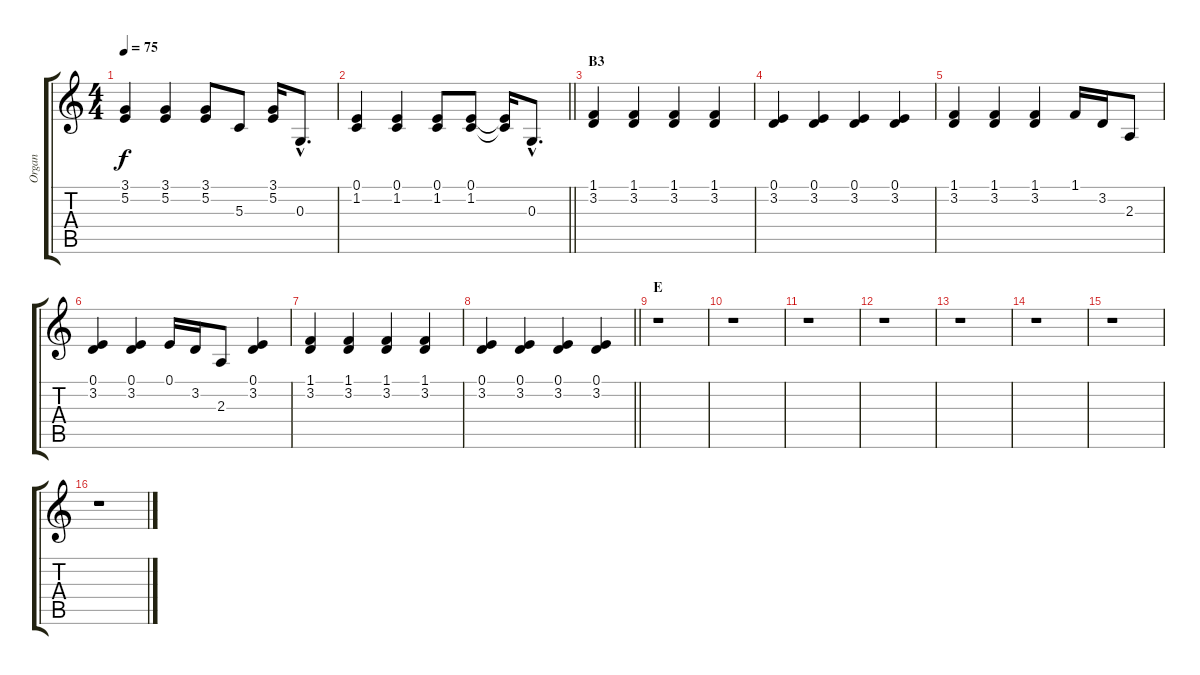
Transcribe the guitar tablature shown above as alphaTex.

\track ("Organ" "Organ") {instrument drawbarorgan}
\staff {score tabs}
\tuning (E4 B3 G3 D3 A2 E2) {hide}
\ts (4 4)
\tempo 75
\clef g2
\ks c
(3.1 5.2).4{dy f} (3.1 5.2).4 (3.1 5.2).8 5.3.8 (3.1 5.2).16 0.3{hac}.8{d} |
\barLineRight lightlight
(0.1 1.2).4 (0.1 1.2).4 (0.1 1.2).8 (0.1 1.2).8 (0.1{t} 1.2{t}).16 0.3{hac}.8{d} |
\section ("" "B3")
(1.1 3.2).4 (1.1 3.2).4 (1.1 3.2).4 (1.1 3.2).4 |
(0.1 3.2).4 (0.1 3.2).4 (0.1 3.2).4 (0.1 3.2).4 |
(1.1 3.2).4 (1.1 3.2).4 (1.1 3.2).4 1.1.16 3.2.16 2.3.8 |
(0.1 3.2).4 (0.1 3.2).4 0.1.16 3.2.16 2.3.8 (0.1 3.2).4 |
(1.1 3.2).4 (1.1 3.2).4 (1.1 3.2).4 (1.1 3.2).4 |
\barLineRight lightlight
(0.1 3.2).4 (0.1 3.2).4 (0.1 3.2).4 (0.1 3.2).4 |
\section ("" "E")
r.1 |
r.1 |
r.1 |
r.1 |
r.1 |
r.1 |
r.1 |
r.1
